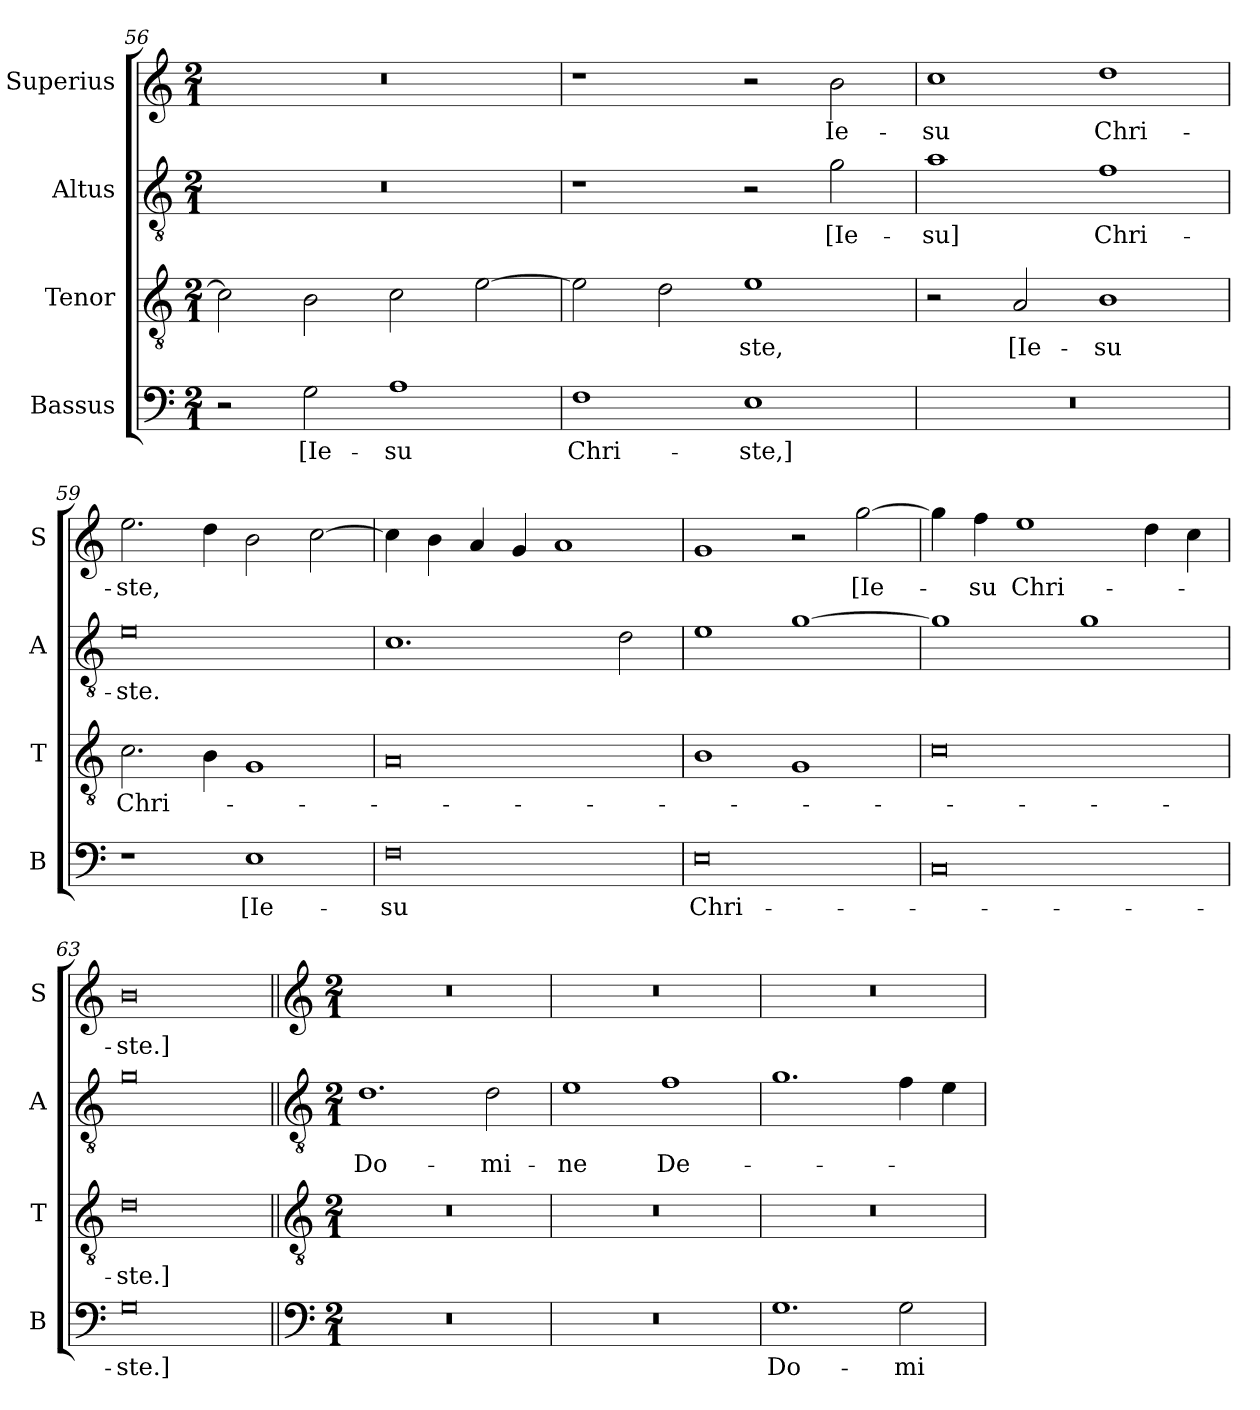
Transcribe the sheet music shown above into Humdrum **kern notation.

**kern	**text	**kern	**text	**kern	**text	**kern	**text
*part4	*part4	*part3	*part3	*part2	*part2	*part1	*part1
*staff4	*staff4	*staff3	*staff3	*staff2	*staff2	*staff1	*staff1
*I"Bassus	*	*I"Tenor	*	*I"Altus	*	*I"Superius	*
*I'B	*	*I'T	*	*I'A	*	*I'S	*
*clefF4	*	*clefGv2	*	*clefGv2	*	*clefG2	*
*k[]	*	*k[]	*	*k[]	*	*k[]	*
*M2/1	*	*M2/1	*	*M2/1	*	*M2/1	*
=56	=56	=56	=56	=56	=56	=56	=56
2r	.	2c\]	.	0r	.	0r	.
2G\	[Ie-	2B\	.	.	.	.	.
1A	-su	2c\	.	.	.	.	.
.	.	[2e\	.	.	.	.	.
=57	=57	=57	=57	=57	=57	=57	=57
1F	Chri-	2e\]	.	1r	.	1r	.
.	.	2d\	.	.	.	.	.
1E	-ste,]	1e	-ste,	2r	.	2r	.
.	.	.	.	2g\	[Ie-	2b\	Ie-
=58	=58	=58	=58	=58	=58	=58	=58
0r	.	2r	.	1a	-su]	1cc	-su
.	.	2A/	[Ie-	.	.	.	.
.	.	1B	-su	1f	Chri-	1dd	Chri-
=59	=59	=59	=59	=59	=59	=59	=59
1r	.	2.c\	Chri-	0e	-ste.	2.ee\	-ste,
.	.	4B\	.	.	.	4dd\	.
1E	[Ie-	1G	.	.	.	2b\	.
.	.	.	.	.	.	[2cc\	.
=60	=60	=60	=60	=60	=60	=60	=60
0F	-su	0A	.	1.c	.	4cc\]	.
.	.	.	.	.	.	4b\	.
.	.	.	.	.	.	4a/	.
.	.	.	.	.	.	4g/	.
.	.	.	.	.	.	1a	.
.	.	.	.	2d\	.	.	.
=61	=61	=61	=61	=61	=61	=61	=61
0E	Chri-	1B	.	1e	.	1g	.
.	.	1G	.	[1g	.	2r	.
.	.	.	.	.	.	[2gg\	[Ie-
=62	=62	=62	=62	=62	=62	=62	=62
0C	.	0c	.	1g]	.	4gg\]	.
.	.	.	.	.	.	4ff\	-su
.	.	.	.	.	.	1ee	Chri-
.	.	.	.	1g	.	.	.
.	.	.	.	.	.	4dd\	.
.	.	.	.	.	.	4cc\	.
=63	=63	=63	=63	=63	=63	=63	=63
0G	-ste.]	0d	-ste.]	0g	.	0b	-ste.]
!!LO:LB:g=z
=||	=||	=||	=||	=||	=||	=||	=||
*clefF4	*	*clefGv2	*	*clefGv2	*	*clefG2	*
*k[]	*	*k[]	*	*k[]	*	*k[]	*
*M2/1	*	*M2/1	*	*M2/1	*	*M2/1	*
0r	.	0r	.	1.d	Do-	0r	.
.	.	.	.	2d\	-mi-	.	.
=64	=64	=64	=64	=64	=64	=64	=64
0r	.	0r	.	1e	-ne	0r	.
.	.	.	.	1f	De-	.	.
=65	=65	=65	=65	=65	=65	=65	=65
1.G	Do-	0r	.	1.g	.	0r	.
2G\	-mi-	.	.	4f\	.	.	.
.	.	.	.	4e\	.	.	.
=	=	=	=	=	=	=	=
*-	*-	*-	*-	*-	*-	*-	*-
